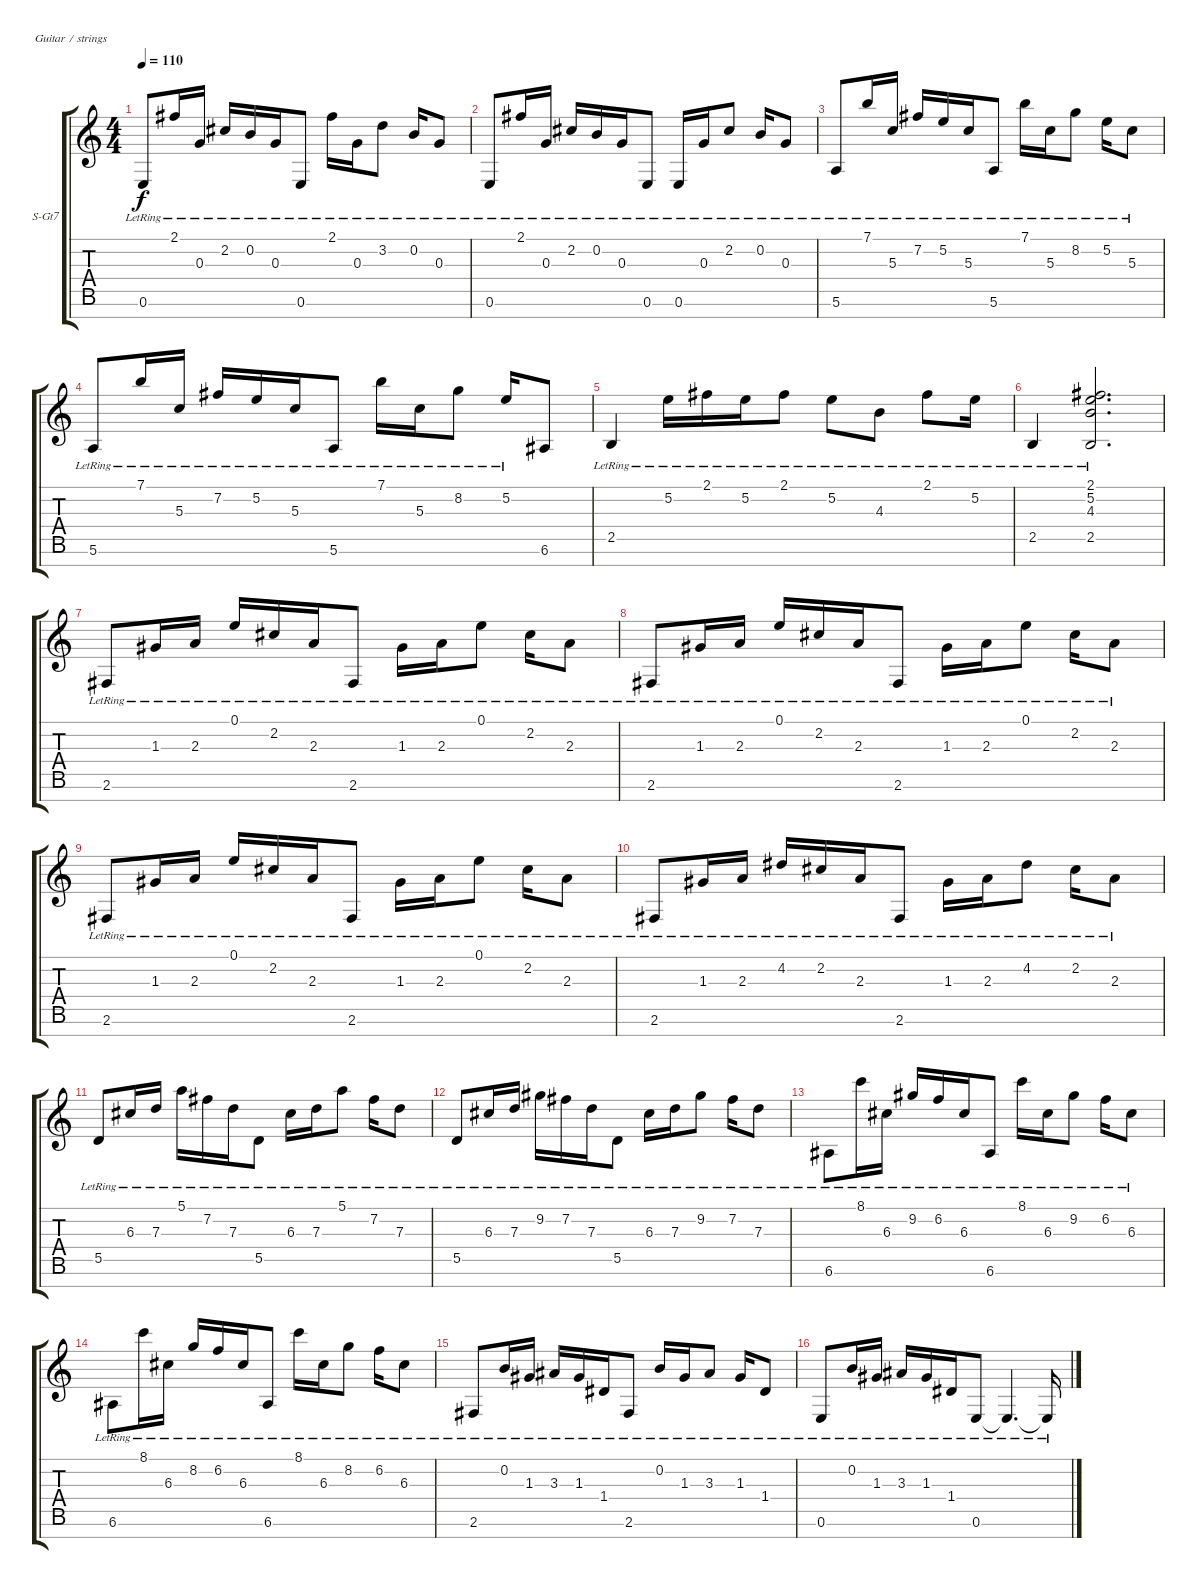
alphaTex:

\bracketExtendMode groupsimilarinstruments
\firstSystemTrackNameOrientation horizontal
\otherSystemsTrackNameOrientation horizontal
\track ("Track 2" "S-Gt7") {instrument acousticguitarsteel}
\staff {score tabs}
\tuning (E4 B3 G3 D3 A2 E2 B1)
\ts (4 4)
\tempo 110
\clef g2
\ks c
0.6{lr}.8{dy f} 2.1{lr}.16 0.3{lr}.16 2.2{lr}.16 0.2{lr}.16 0.3{lr}.16 0.6{lr}.8 2.1{lr}.16 0.3{lr}.16 3.2{lr}.8 0.2{lr}.16 0.3{lr}.8 |
0.6{lr}.8 2.1{lr}.16 0.3{lr}.16 2.2{lr}.16 0.2{lr}.16 0.3{lr}.16 0.6{lr}.8 0.6{lr}.16 0.3{lr}.16 2.2{lr}.8 0.2{lr}.16 0.3{lr}.8 |
5.6{lr}.8 7.1{lr}.16 5.3{lr}.16 7.2{lr}.16 5.2{lr}.16 5.3{lr}.16 5.6{lr}.8 7.1{lr}.16 5.3{lr}.16 8.2{lr}.8 5.2{lr}.16 5.3{lr}.8 |
5.6{lr}.8 7.1{lr}.16 5.3{lr}.16 7.2{lr}.16 5.2{lr}.16 5.3{lr}.16 5.6{lr}.8 7.1{lr}.16 5.3{lr}.16 8.2{lr}.8 5.2{lr}.16 6.6.8 |
2.5{lr}.4 5.2{lr}.16 2.1{lr}.16 5.2{lr}.16 2.1{lr}.8 5.2{lr}.8 4.3{lr}.8 2.1{lr}.8 5.2{lr}.16 |
2.5{lr}.4 (2.1{lr} 5.2{lr} 4.3{lr} 2.5{lr}).2{d} |
2.6{lr}.8 1.3{lr}.16 2.3{lr}.16 0.1{lr}.16 2.2{lr}.16 2.3{lr}.16 2.6{lr}.8 1.3{lr}.16 2.3{lr}.16 0.1{lr}.8 2.2{lr}.16 2.3{lr}.8 |
2.6{lr}.8 1.3{lr}.16 2.3{lr}.16 0.1{lr}.16 2.2{lr}.16 2.3{lr}.16 2.6{lr}.8 1.3{lr}.16 2.3{lr}.16 0.1{lr}.8 2.2{lr}.16 2.3{lr}.8 |
2.6{lr}.8 1.3{lr}.16 2.3{lr}.16 0.1{lr}.16 2.2{lr}.16 2.3{lr}.16 2.6{lr}.8 1.3{lr}.16 2.3{lr}.16 0.1{lr}.8 2.2{lr}.16 2.3{lr}.8 |
2.6{lr}.8 1.3{lr}.16 2.3{lr}.16 4.2{lr}.16 2.2{lr}.16 2.3{lr}.16 2.6{lr}.8 1.3{lr}.16 2.3{lr}.16 4.2{lr}.8 2.2{lr}.16 2.3{lr}.8 |
5.5{lr}.8 6.3{lr}.16 7.3{lr}.16 5.1{lr}.16 7.2{lr}.16 7.3{lr}.16 5.5{lr}.8 6.3{lr}.16 7.3{lr}.16 5.1{lr}.8 7.2{lr}.16 7.3{lr}.8 |
5.5{lr}.8 6.3{lr}.16 7.3{lr}.16 9.2{lr}.16 7.2{lr}.16 7.3{lr}.16 5.5{lr}.8 6.3{lr}.16 7.3{lr}.16 9.2{lr}.8 7.2{lr}.16 7.3{lr}.8 |
6.6{lr}.8 8.1{lr}.16 6.3{lr}.16 9.2{lr}.16 6.2{lr}.16 6.3{lr}.16 6.6{lr}.8 8.1{lr}.16 6.3{lr}.16 9.2{lr}.8 6.2{lr}.16 6.3{lr}.8 |
6.6{lr}.8 8.1{lr}.16 6.3{lr}.16 8.2{lr}.16 6.2{lr}.16 6.3{lr}.16 6.6{lr}.8 8.1{lr}.16 6.3{lr}.16 8.2{lr}.8 6.2{lr}.16 6.3{lr}.8 |
2.6{lr}.8 0.2{lr}.16 1.3{lr}.16 3.3{lr}.16 1.3{lr}.16 1.4{lr}.16 2.6{lr}.8 0.2{lr}.16 1.3{lr}.16 3.3{lr}.8 1.3{lr}.16 1.4{lr}.8 |
0.6{lr}.8 0.2{lr}.16 1.3{lr}.16 3.3{lr}.16 1.3{lr}.16 1.4{lr}.16 0.6{lr}.8 0.6{lr t}.4{d} 0.6{lr t}.16
